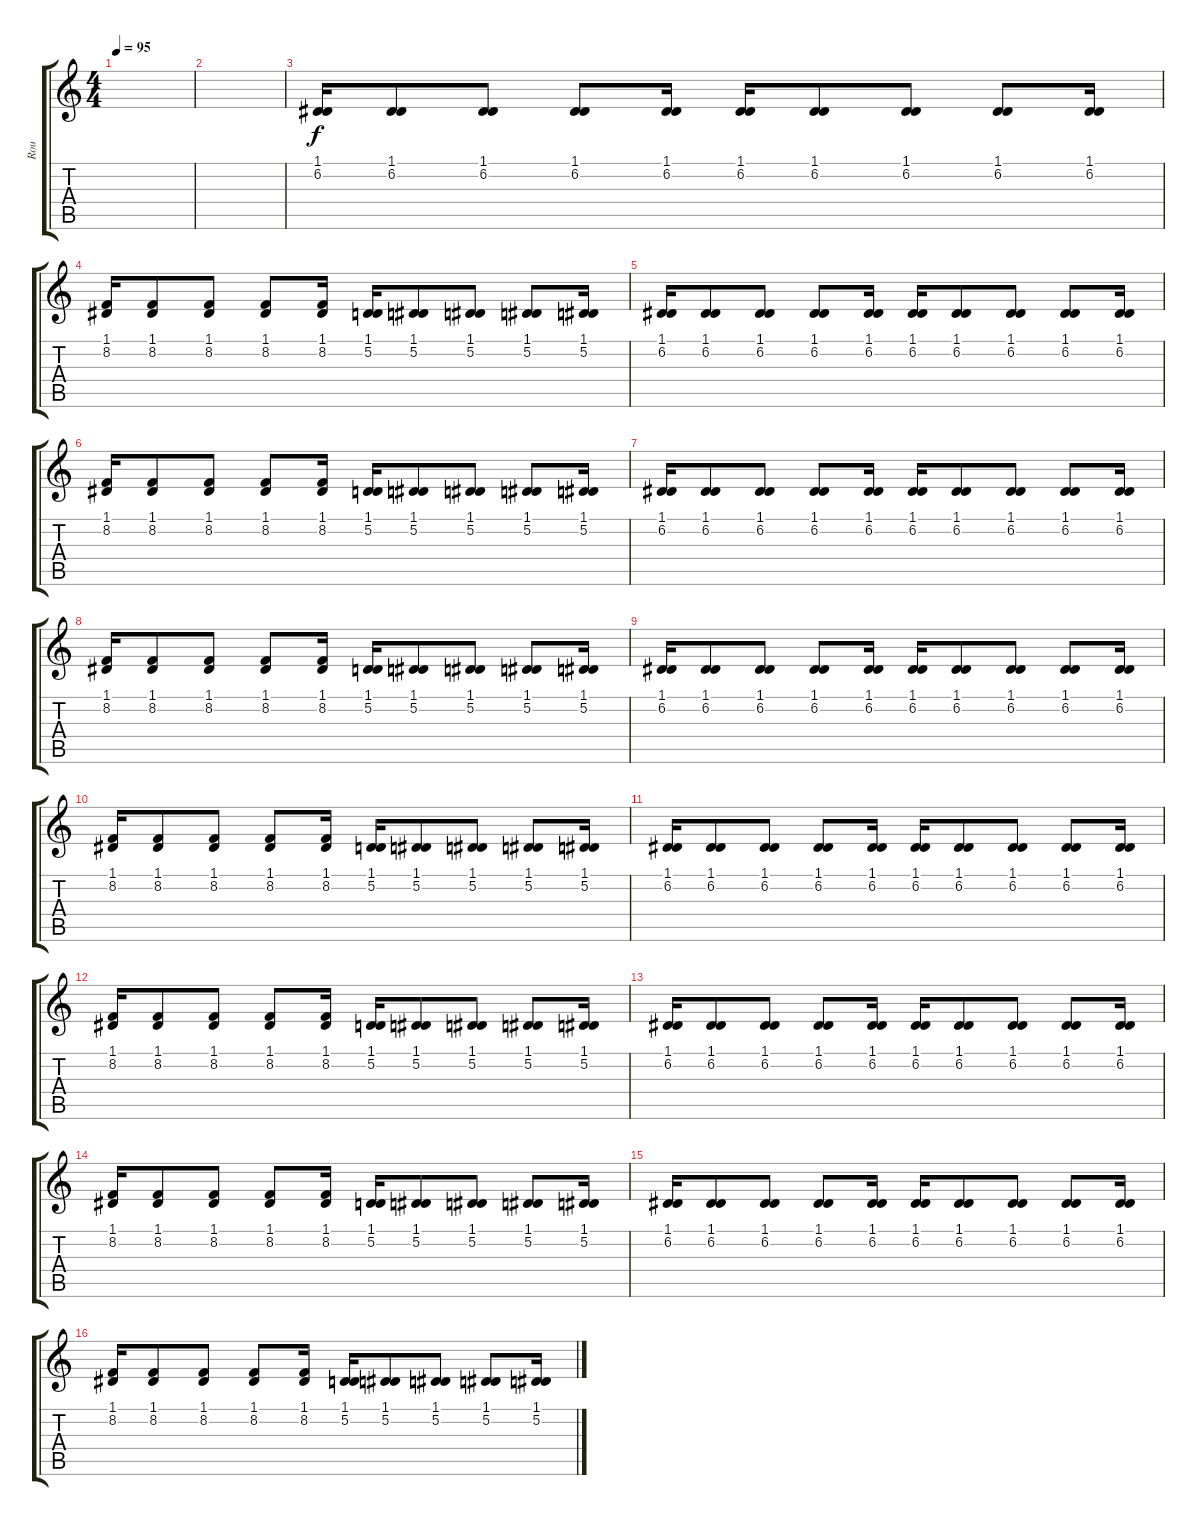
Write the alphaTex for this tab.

\track ("Rou" "Rou") {instrument lead2sawtooth}
\staff {score tabs}
\tuning (D4 A3 F3 C3 G2 C2) {hide}
\ts (4 4)
\tempo 95
\clef g2
\ks c
|
|
(1.1 6.2).16 (1.1 6.2).8 (1.1 6.2).8 (1.1 6.2).8 (1.1 6.2).16 (1.1 6.2).16 (1.1 6.2).8 (1.1 6.2).8 (1.1 6.2).8 (1.1 6.2).16 |
(1.1 8.2).16 (1.1 8.2).8 (1.1 8.2).8 (1.1 8.2).8 (1.1 8.2).16 (1.1 5.2).16 (1.1 5.2).8 (1.1 5.2).8 (1.1 5.2).8 (1.1 5.2).16 |
(1.1 6.2).16 (1.1 6.2).8 (1.1 6.2).8 (1.1 6.2).8 (1.1 6.2).16 (1.1 6.2).16 (1.1 6.2).8 (1.1 6.2).8 (1.1 6.2).8 (1.1 6.2).16 |
(1.1 8.2).16 (1.1 8.2).8 (1.1 8.2).8 (1.1 8.2).8 (1.1 8.2).16 (1.1 5.2).16 (1.1 5.2).8 (1.1 5.2).8 (1.1 5.2).8 (1.1 5.2).16 |
(1.1 6.2).16 (1.1 6.2).8 (1.1 6.2).8 (1.1 6.2).8 (1.1 6.2).16 (1.1 6.2).16 (1.1 6.2).8 (1.1 6.2).8 (1.1 6.2).8 (1.1 6.2).16 |
(1.1 8.2).16 (1.1 8.2).8 (1.1 8.2).8 (1.1 8.2).8 (1.1 8.2).16 (1.1 5.2).16 (1.1 5.2).8 (1.1 5.2).8 (1.1 5.2).8 (1.1 5.2).16 |
(1.1 6.2).16 (1.1 6.2).8 (1.1 6.2).8 (1.1 6.2).8 (1.1 6.2).16 (1.1 6.2).16 (1.1 6.2).8 (1.1 6.2).8 (1.1 6.2).8 (1.1 6.2).16 |
(1.1 8.2).16 (1.1 8.2).8 (1.1 8.2).8 (1.1 8.2).8 (1.1 8.2).16 (1.1 5.2).16 (1.1 5.2).8 (1.1 5.2).8 (1.1 5.2).8 (1.1 5.2).16 |
(1.1 6.2).16{volume 11} (1.1 6.2).8 (1.1 6.2).8 (1.1 6.2).8 (1.1 6.2).16 (1.1 6.2).16 (1.1 6.2).8 (1.1 6.2).8 (1.1 6.2).8 (1.1 6.2).16 |
(1.1 8.2).16 (1.1 8.2).8 (1.1 8.2).8 (1.1 8.2).8 (1.1 8.2).16 (1.1 5.2).16 (1.1 5.2).8 (1.1 5.2).8 (1.1 5.2).8 (1.1 5.2).16 |
(1.1 6.2).16 (1.1 6.2).8 (1.1 6.2).8 (1.1 6.2).8 (1.1 6.2).16 (1.1 6.2).16 (1.1 6.2).8 (1.1 6.2).8 (1.1 6.2).8 (1.1 6.2).16 |
(1.1 8.2).16 (1.1 8.2).8 (1.1 8.2).8 (1.1 8.2).8 (1.1 8.2).16 (1.1 5.2).16 (1.1 5.2).8 (1.1 5.2).8 (1.1 5.2).8 (1.1 5.2).16 |
(1.1 6.2).16{volume 11} (1.1 6.2).8 (1.1 6.2).8 (1.1 6.2).8 (1.1 6.2).16 (1.1 6.2).16 (1.1 6.2).8 (1.1 6.2).8 (1.1 6.2).8 (1.1 6.2).16 |
(1.1 8.2).16 (1.1 8.2).8 (1.1 8.2).8 (1.1 8.2).8 (1.1 8.2).16 (1.1 5.2).16 (1.1 5.2).8 (1.1 5.2).8 (1.1 5.2).8 (1.1 5.2).16
